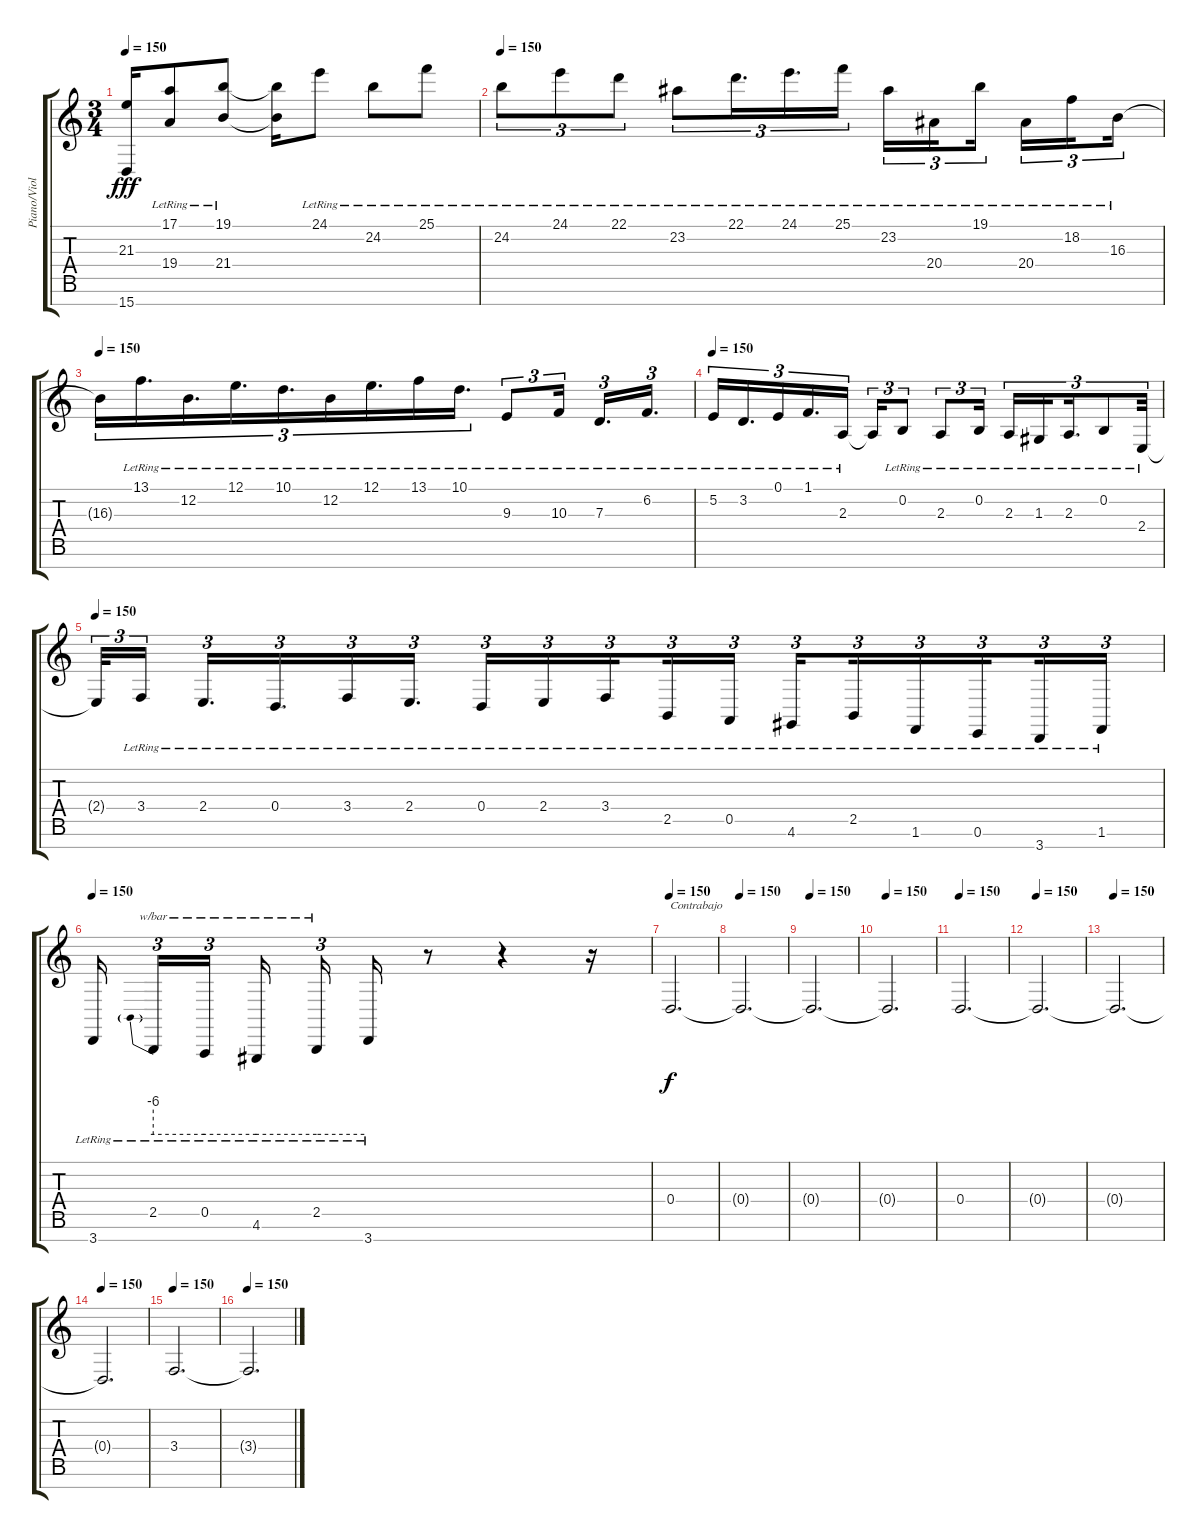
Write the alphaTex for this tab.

\track ("Piano/Violonchelo" "Piano/Viol") {instrument acousticgrandpiano}
\staff {score tabs}
\tuning (E4 B3 G3 D3 A2 E2 B1) {hide}
\ts (3 4)
\tempo 150
\clef g2
\ks c
(21.3{t} 15.7{t}).16{dy fff} (17.1{lr} 19.4{lr}).8 (19.1{lr} 21.4{lr}).8 (19.1{t} 21.4{t}).16 24.1{lr}.8 24.2{lr}.8 25.1{lr}.8 |
\tempo 150
24.2{lr}.8{tu (3 2)} 24.1{lr}.8{tu (3 2)} 22.1{lr}.8{tu (3 2)} 23.2{lr}.8{tu (3 2)} 22.1{lr}.16{d tu (3 2)} 24.1{lr}.16{d tu (3 2)} 25.1{lr}.16{tu (3 2)} 23.2{lr}.16{tu (3 2)} 20.4{lr}.16{tu (3 2) beam splitsecondary} 19.1{lr}.16{tu (3 2)} 20.4{lr}.16{tu (3 2)} 18.2{lr}.16{tu (3 2) beam splitsecondary} 16.3{lr}.16{tu (3 2)} |
\tempo 150
16.3{t}.16{tu (3 2)} 13.1{lr}.16{d tu (3 2)} 12.2{lr}.16{d tu (3 2)} 12.1{lr}.16{d tu (3 2)} 10.1{lr}.16{d tu (3 2)} 12.2{lr}.16{tu (3 2)} 12.1{lr}.16{d tu (3 2)} 13.1{lr}.16{tu (3 2)} 10.1{lr}.16{d tu (3 2)} 9.3{lr}.8{tu (3 2)} 10.3{lr}.16{tu (3 2) beam splitsecondary} 7.3{lr}.16{d tu (3 2)} 6.2{lr}.16{d tu (3 2)} |
\tempo 150
5.2{lr}.16{tu (3 2)} 3.2{lr}.16{d tu (3 2)} 0.1{lr}.16{tu (3 2)} 1.1{lr}.16{d tu (3 2)} 2.3{lr}.16{tu (3 2)} 2.3{t}.16{tu (3 2)} 0.2{lr}.8{tu (3 2)} 2.3{lr}.8{tu (3 2)} 0.2{lr}.16{tu (3 2)} 2.3{lr}.16{tu (3 2)} 1.3{lr}.16{tu (3 2) beam splitsecondary} 2.3{lr}.16{d tu (3 2)} 0.2{lr}.8{tu (3 2)} 2.4{lr}.32{tu (3 2)} |
\tempo 150
2.4{t}.32{tu (3 2)} 3.4{lr}.16{tu (3 2) beam splitsecondary} 2.4{lr}.16{d tu (3 2)} 0.4{lr}.16{d tu (3 2)} 3.4{lr}.16{tu (3 2)} 2.4{lr}.16{d tu (3 2)} 0.4{lr}.16{tu (3 2)} 2.4{lr}.16{tu (3 2)} 3.4{lr}.16{tu (3 2) beam splitsecondary} 2.5{lr}.16{tu (3 2)} 0.5{lr}.16{tu (3 2)} 4.6{lr}.16{tu (3 2) beam splitsecondary} 2.5{lr}.16{tu (3 2)} 1.6{lr}.16{tu (3 2)} 0.6{lr}.16{tu (3 2) beam splitsecondary} 3.7{lr}.16{tu (3 2)} 1.6{lr}.16{tu (3 2)} |
\tempo 150
3.7{lr}.16{beam splitsecondary} 2.5{lr}.16{tu (3 2) tbe (predive default 0 -24 60 -24)} 0.5{lr}.16{tu (3 2) tbe (hold default 0 -24 60 -24) beam splitsecondary} 4.6{lr}.16{tbe (hold default 0 -24 60 -24)} 2.5{lr}.16{tu (3 2) tbe (hold default 0 -24 60 -24)} 3.7{lr}.16 r.8 r.4 r.16 |
\tempo 150
0.4.2{d txt "Contrabajo" dy f volume 10 instrument contrabass} |
\tempo 150
0.4{t}.2{d volume 0} |
\tempo 150
0.4{t}.2{d} |
\tempo 150
0.4{t}.2{d} |
\tempo 150
0.4.2{d volume 10 instrument contrabass} |
\tempo 150
0.4{t}.2{d volume 0} |
\tempo 150
0.4{t}.2{d} |
\tempo 150
0.4{t}.2{d} |
\tempo 150
3.4.2{d volume 10 instrument contrabass} |
\tempo 150
3.4{t}.2{d volume 0}
